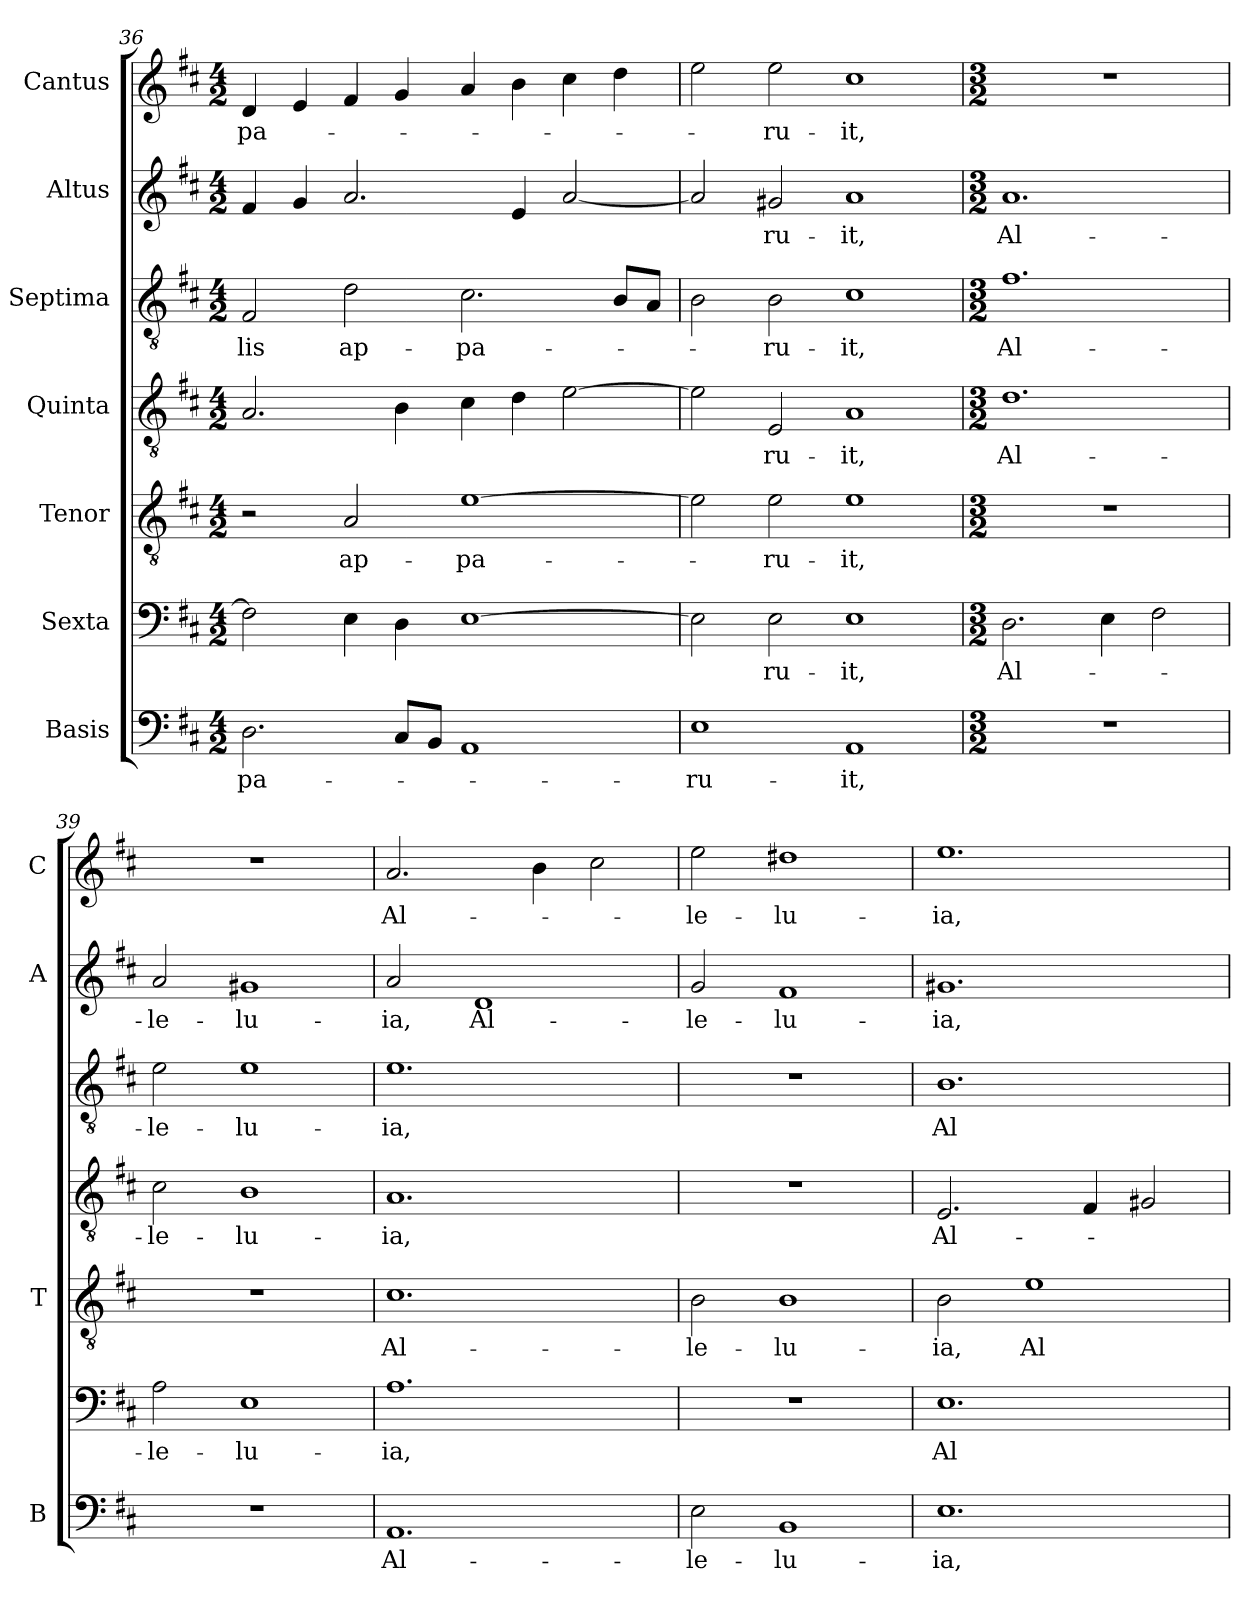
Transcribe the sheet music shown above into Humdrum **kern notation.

**kern	**text	**kern	**text	**kern	**text	**kern	**text	**kern	**text	**kern	**text	**kern	**text
*part7	*part7	*part6	*part6	*part5	*part5	*part4	*part4	*part3	*part3	*part2	*part2	*part1	*part1
*staff7	*staff7	*staff6	*staff6	*staff5	*staff5	*staff4	*staff4	*staff3	*staff3	*staff2	*staff2	*staff1	*staff1
*I"Basis	*	*I"Sexta	*	*I"Tenor	*	*I"Quinta	*	*I"Septima	*	*I"Altus	*	*I"Cantus	*
*I'B	*	*	*	*I'T	*	*	*	*	*	*I'A	*	*I'C	*
*clefF4	*	*clefF4	*	*clefGv2	*	*clefGv2	*	*clefGv2	*	*clefG2	*	*clefG2	*
*k[f#c#]	*	*k[f#c#]	*	*k[f#c#]	*	*k[f#c#]	*	*k[f#c#]	*	*k[f#c#]	*	*k[f#c#]	*
*D:	*	*D:	*	*D:	*	*D:	*	*D:	*	*D:	*	*D:	*
*M4/2	*	*M4/2	*	*M4/2	*	*M4/2	*	*M4/2	*	*M4/2	*	*M4/2	*
=36	=36	=36	=36	=36	=36	=36	=36	=36	=36	=36	=36	=36	=36
!	!LO:LY:b	!	!	!	!	!	!	!	!LO:LY:b	!	!	!	!LO:LY:b
2.D\	-pa-	2F#\]	.	2r	.	2.A/	.	2F#/	-lis	4f#/	.	4d/	-pa-
.	.	.	.	.	.	.	.	.	.	4g/	.	4e/	.
!	!	!	!	!	!LO:LY:b	!	!	!	!LO:LY:b	!	!	!	!
.	.	4E\	.	2A/	ap-	.	.	2d\	ap-	2.a/	.	4f#/	.
8C#/L	.	4D\	.	.	.	4B\	.	.	.	.	.	4g/	.
8BB/J	.	.	.	.	.	.	.	.	.	.	.	.	.
!	!	!	!	!	!LO:LY:b	!	!	!	!LO:LY:b	!	!	!	!
1AA	.	[1E	.	[1e	-pa-	4c#\	.	2.c#\	-pa-	.	.	4a/	.
.	.	.	.	.	.	4d\	.	.	.	4e/	.	4b\	.
.	.	.	.	.	.	[2e\	.	.	.	[2a/	.	4cc#\	.
.	.	.	.	.	.	.	.	8B/L	.	.	.	4dd\	.
.	.	.	.	.	.	.	.	8A/J	.	.	.	.	.
=37	=37	=37	=37	=37	=37	=37	=37	=37	=37	=37	=37	=37	=37
!	!LO:LY:b	!	!	!	!	!	!	!	!	!	!	!	!
1E	-ru-	2E\]	.	2e\]	.	2e\]	.	2B\	.	2a/]	.	2ee\	.
!	!	!	!LO:LY:b	!	!LO:LY:b	!	!LO:LY:b	!	!LO:LY:b	!	!LO:LY:b	!	!LO:LY:b
.	.	2E\	-ru-	2e\	-ru-	2E/	-ru-	2B\	-ru-	2g#X/	-ru-	2ee\	-ru-
!	!LO:LY:b	!	!LO:LY:b	!	!LO:LY:b	!	!LO:LY:b	!	!LO:LY:b	!	!LO:LY:b	!	!LO:LY:b
1AA	-it,	1E	-it,	1e	-it,	1A	-it,	1c#	-it,	1a	-it,	1cc#	-it,
!!LO:PB:g=z
=38	=38	=38	=38	=38	=38	=38	=38	=38	=38	=38	=38	=38	=38
*M3/2	*	*M3/2	*	*M3/2	*	*M3/2	*	*M3/2	*	*M3/2	*	*M3/2	*
!	!	!	!LO:LY:b	!	!	!	!LO:LY:b	!	!LO:LY:b	!	!LO:LY:b	!	!
1.r	.	2.D\	Al-	1.r	.	1.d	Al-	1.f#	Al-	1.a	Al-	1.r	.
.	.	4E\	.	.	.	.	.	.	.	.	.	.	.
.	.	2F#\	.	.	.	.	.	.	.	.	.	.	.
=39	=39	=39	=39	=39	=39	=39	=39	=39	=39	=39	=39	=39	=39
!	!	!	!LO:LY:b	!	!	!	!LO:LY:b	!	!LO:LY:b	!	!LO:LY:b	!	!
1.r	.	2A\	-le-	1.r	.	2c#\	-le-	2e\	-le-	2a/	-le-	1.r	.
!	!	!	!LO:LY:b	!	!	!	!LO:LY:b	!	!LO:LY:b	!	!LO:LY:b	!	!
.	.	1E	-lu-	.	.	1B	-lu-	1e	-lu-	1g#X	-lu-	.	.
=40	=40	=40	=40	=40	=40	=40	=40	=40	=40	=40	=40	=40	=40
!	!LO:LY:b	!	!LO:LY:b	!	!LO:LY:b	!	!LO:LY:b	!	!LO:LY:b	!	!LO:LY:b	!	!LO:LY:b
1.AA	Al-	1.A	-ia,	1.c#	Al-	1.A	-ia,	1.e	-ia,	2a/	-ia,	2.a/	Al-
!	!	!	!	!	!	!	!	!	!	!	!LO:LY:b	!	!
.	.	.	.	.	.	.	.	.	.	1d	Al-	.	.
.	.	.	.	.	.	.	.	.	.	.	.	4b\	.
.	.	.	.	.	.	.	.	.	.	.	.	2cc#\	.
=41	=41	=41	=41	=41	=41	=41	=41	=41	=41	=41	=41	=41	=41
!	!LO:LY:b	!	!	!	!LO:LY:b	!	!	!	!	!	!LO:LY:b	!	!LO:LY:b
2E\	-le-	1.r	.	2B\	-le-	1.r	.	1.r	.	2g/	-le-	2ee\	-le-
!	!LO:LY:b	!	!	!	!LO:LY:b	!	!	!	!	!	!LO:LY:b	!	!LO:LY:b
1BB	-lu-	.	.	1B	-lu-	.	.	.	.	1f#	-lu-	1dd#X	-lu-
=42	=42	=42	=42	=42	=42	=42	=42	=42	=42	=42	=42	=42	=42
!	!LO:LY:b	!	!LO:LY:b	!	!LO:LY:b	!	!LO:LY:b	!	!LO:LY:b	!	!LO:LY:b	!	!LO:LY:b
1.E	-ia,	1.E	Al-	2B\	-ia,	2.E/	Al-	1.B	Al-	1.g#X	-ia,	1.ee	-ia,
!	!	!	!	!	!LO:LY:b	!	!	!	!	!	!	!	!
.	.	.	.	1e	Al-	.	.	.	.	.	.	.	.
.	.	.	.	.	.	4F#/	.	.	.	.	.	.	.
.	.	.	.	.	.	2G#X/	.	.	.	.	.	.	.
=	=	=	=	=	=	=	=	=	=	=	=	=	=
*-	*-	*-	*-	*-	*-	*-	*-	*-	*-	*-	*-	*-	*-
